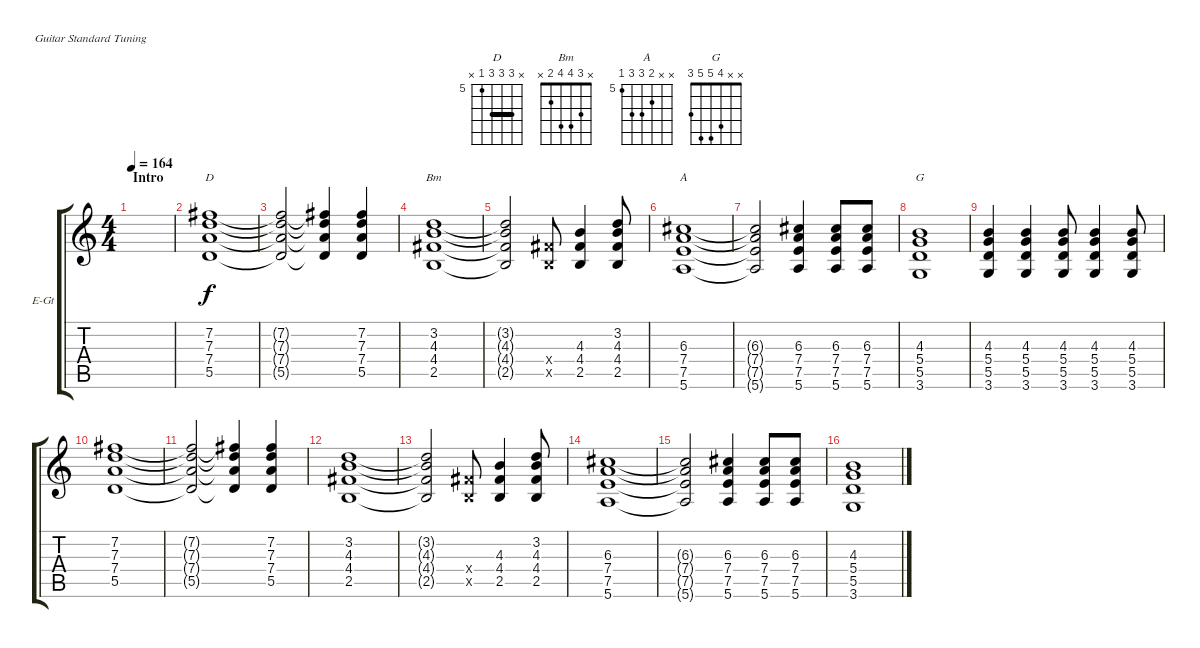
\defaultSystemsLayout 4
\bracketExtendMode groupsimilarinstruments
\firstSystemTrackNameOrientation horizontal
\otherSystemsTrackNameOrientation horizontal
\track ("Rhythm Guitar (Clean)" "E-Gt") {instrument electricguitarclean}
\staff {score tabs}
\tuning (E4 B3 G3 D3 A2 E2)
\chord ("D" x 7 7 7 5 x) {firstfret 5 barre (7 7)}
\chord ("Bm" x 3 4 4 2 x)
\chord ("A" x x 6 7 7 5) {firstfret 5}
\chord ("G" x x 4 5 5 3)
\ts (4 4)
\section ("" "Intro")
\tempo 164
\clef g2
\ks c
|
(5.5 7.4 7.3 7.2).1{ch "D"} |
(5.5{t} 7.4{t} 7.3{t} 7.2{t}).2 (7.2{t} 7.3{t} 7.4{t} 5.5{t}).4 (5.5 7.4 7.3 7.2).4 |
(3.2 4.3 4.4 2.5).1{ch "Bm"} |
(2.5{t} 4.4{t} 4.3{t} 3.2{t}).2 (2.5{x} 4.4{x}).8 (4.3 4.4 2.5).4 (4.3 4.4 2.5 3.2).8 |
(7.5 7.4 6.3 5.6).1{ch "A"} |
(7.5{t} 7.4{t} 6.3{t} 5.6{t}).2 (5.6 7.5 7.4 6.3).4 (5.6 7.5 7.4 6.3).8 (5.6 7.5 7.4 6.3).8 |
(3.6 5.5 5.4 4.3).1{ch "G"} |
(3.6 5.5 5.4 4.3).4 (3.6 5.5 5.4 4.3).4 (3.6 5.5 5.4 4.3).8 (3.6 5.5 5.4 4.3).4 (3.6 5.5 5.4 4.3).8 |
(5.5 7.4 7.3 7.2).1 |
(5.5{t} 7.4{t} 7.3{t} 7.2{t}).2 (7.2{t} 7.3{t} 7.4{t} 5.5{t}).4 (5.5 7.4 7.3 7.2).4 |
(3.2 4.3 4.4 2.5).1 |
(2.5{t} 4.4{t} 4.3{t} 3.2{t}).2 (2.5{x} 4.4{x}).8 (4.3 4.4 2.5).4 (4.3 4.4 2.5 3.2).8 |
(7.5 7.4 6.3 5.6).1 |
(7.5{t} 7.4{t} 6.3{t} 5.6{t}).2 (5.6 7.5 7.4 6.3).4 (5.6 7.5 7.4 6.3).8 (5.6 7.5 7.4 6.3).8 |
(3.6 5.5 5.4 4.3).1
